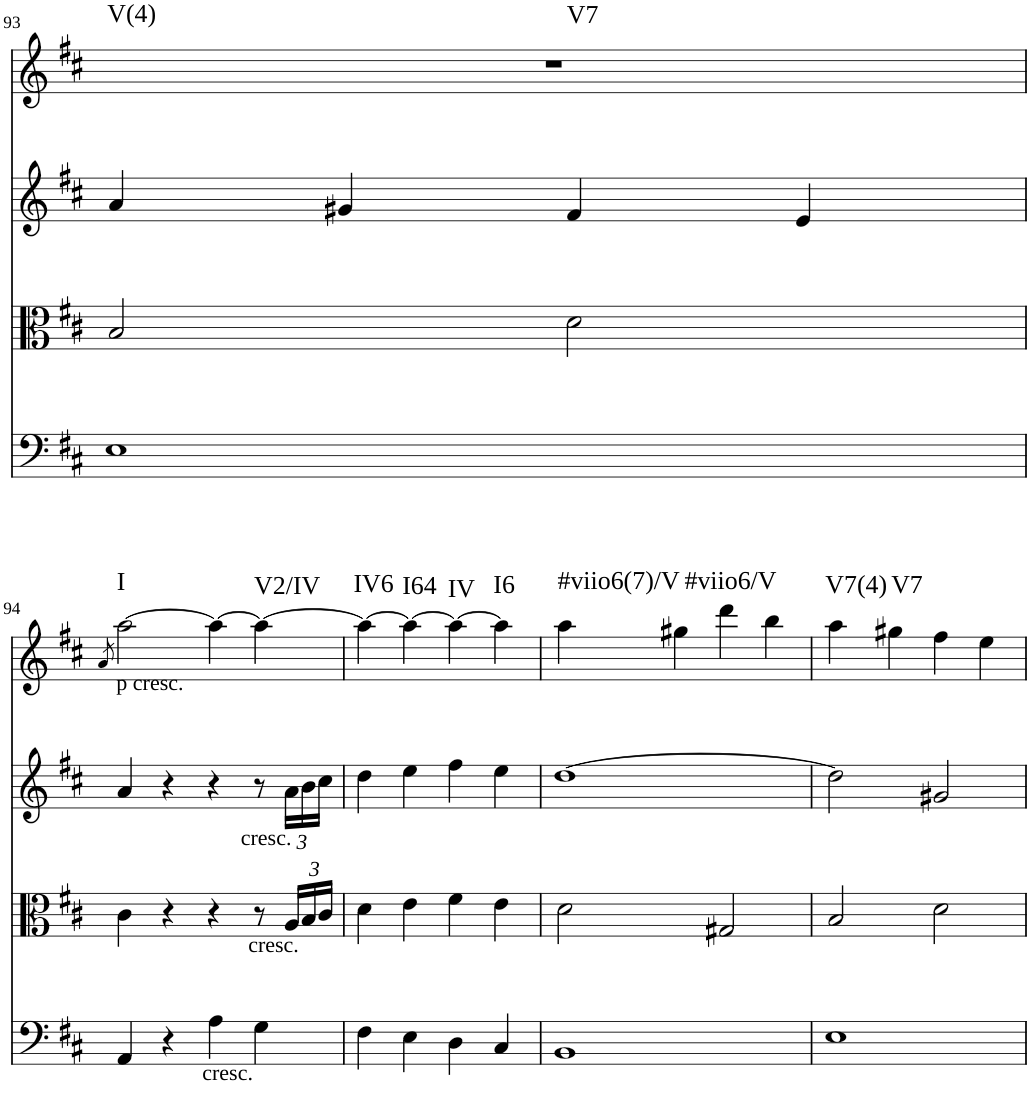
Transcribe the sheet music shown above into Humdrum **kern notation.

**kern	**kern	**kern	**kern	**harte
*part4	*part3	*part2	*part1	*part1
*staff4	*staff3	*staff2	*staff1	*
*I"Violoncello	*I"Viola	*I"Violin II	*I"Violin I	*
!!LO:PB:g=z
*clefF4	*clefC3	*clefG2	*clefG2	*
*k[f#c#]	*k[f#c#]	*k[f#c#]	*k[f#c#]	*
*M2/2	*M2/2	*M2/2	*M2/2	*
=93	=93	=93	=93	=93
!	!	!	!	!LO:H:n=1:kt=V(4)
!	!	!	!	!LO:H:n=2:kt=V7
1E	2B/	4a/	1r	N N
.	.	4g#X/	.	.
.	2d\	4f#/	.	.
.	.	4e/	.	.
!!LO:LB:g=z
=94	=94	=94	=94	=94
.	.	.	8qa/	.
!	!	!	!LO:TX:a:t=p cresc.	!LO:H:kt=I
4AA/	4c#\	4a/	[2aa\	N
4r	4r	4r	.	.
!LO:TX:b:t=cresc.	!	!	!	!
4A\	4r	4r	4aa\_	.
!	!	!	!	!LO:H:kt=V2/IV
4G\	8r	8r	4aa\_	N
*	*Xbrackettup	*Xbrackettup	*	*
!	!	!LO:TX:b:t=cresc.	!	!
!	!LO:TX:b:t=cresc.	!	!	!
.	24A/LL	24a\LL	.	.
.	24B/	24b\	.	.
.	24c#/JJ	24cc#\JJ	.	.
=95	=95	=95	=95	=95
!	!	!	!	!LO:H:kt=IV6
4F#\	4d\	4dd\	4aa\_	N
!	!	!	!	!LO:H:kt=I64
4E\	4e\	4ee\	4aa\_	N
!	!	!	!	!LO:H:kt=IV
4D\	4f#\	4ff#\	4aa\_	N
!	!	!	!	!LO:H:kt=I6
4C#/	4e\	4ee\	4aa\]	N
=96	=96	=96	=96	=96
!	!	!	!	!LO:H:kt=#viio6(7)/V
1BB	2d\	[1dd	4aa\	N
!	!	!	!	!LO:H:kt=#viio6/V
.	.	.	4gg#X\	N
.	2G#X/	.	4ddd\	.
.	.	.	4bb\	.
=97	=97	=97	=97	=97
!	!	!	!	!LO:H:kt=V7(4)
1E	2B/	2dd\]	4aa\	N
!	!	!	!	!LO:H:kt=V7
.	.	.	4gg#X\	N
.	2d\	2g#X/	4ff#\	.
.	.	.	4ee\	.
=	=	=	=	=
*-	*-	*-	*-	*-
